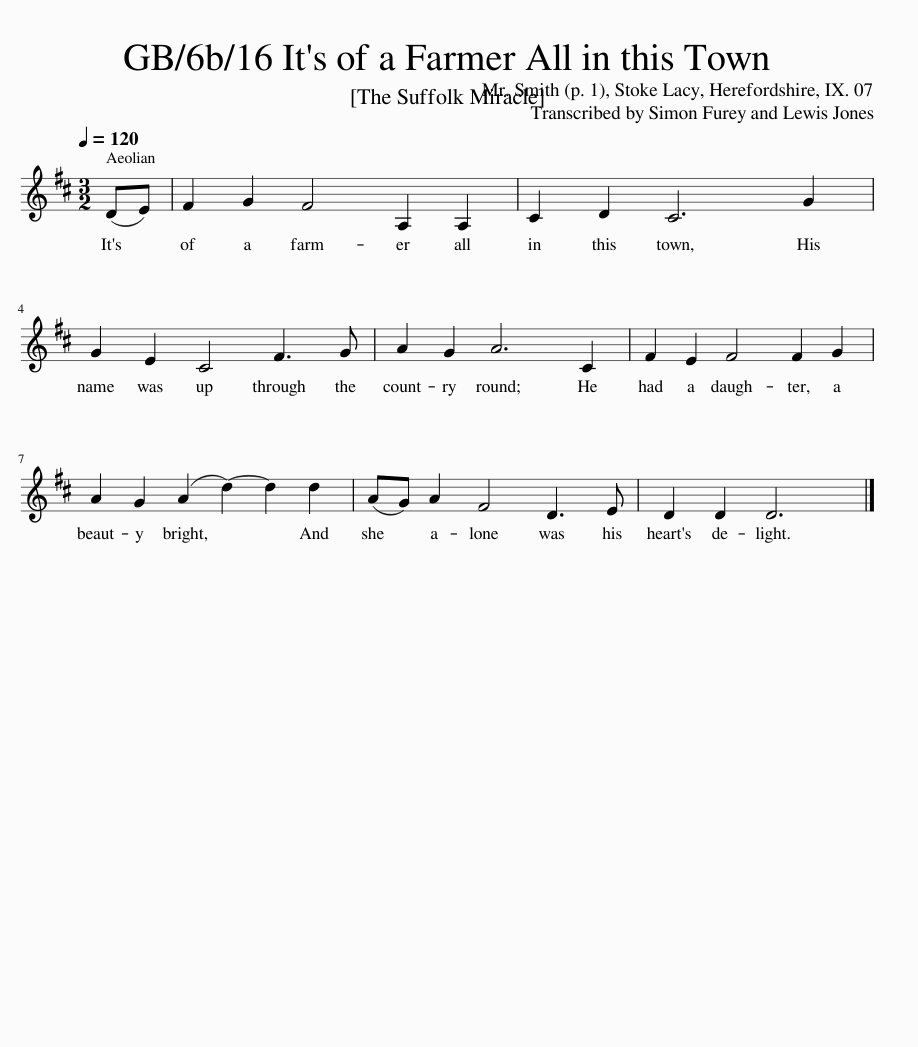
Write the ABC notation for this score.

X:1
L:1/8
Q:1/4=120
M:3/2
I:linebreak $
K:D
V:1 treble
V:1
 (DE) | F2 G2 F4 A,2 A,2 | C2 D2 C6 G2 |$ G2 E2 C4 F3 G | A2 G2 A6 C2 | %5
 F2 E2 F4 F2 G2 |$ A2 G2 (A2 d2-) d2 d2 | (AG) A2 F4 D3 E | D2 D2 D6 |] %9
